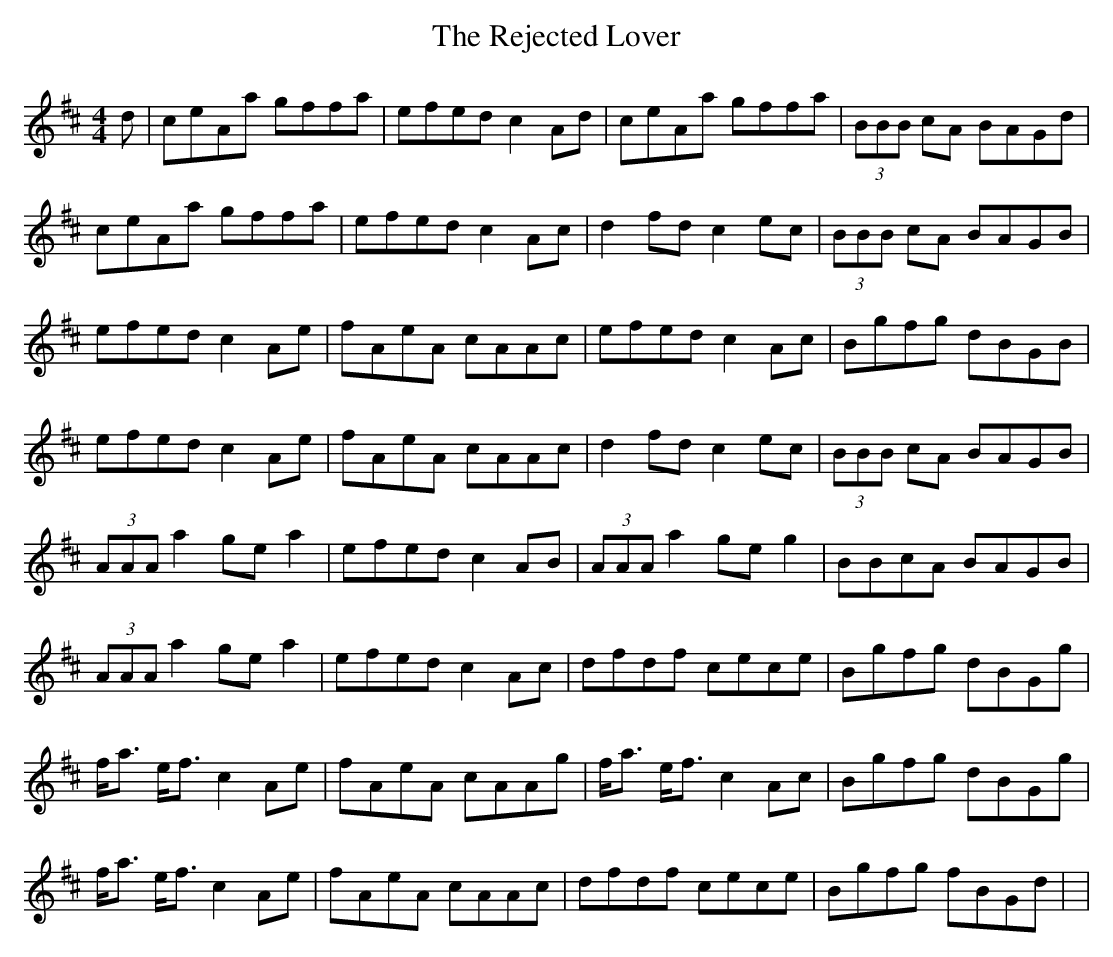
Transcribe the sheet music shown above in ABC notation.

X:1
T:The Rejected Lover
M:4/4
L:1/8
K:D
d|ceAa gffa|efed c2 Ad|ceAa gffa|(3BBB cA BAGd|
ceAa gffa|efed c2 Ac|d2 fd c2 ec|(3BBB cA BAGB|
efed c2 Ae|fAeA cAAc|efed c2 Ac|Bgfg dBGB|
efed c2 Ae|fAeA cAAc|d2 fd c2 ec|(3BBB cA BAGB|
(3AAA a2 ge a2|efed c2 AB|(3AAA a2 ge g2|BBcA BAGB|
(3AAA a2 ge a2|efed c2 Ac|dfdf cece|Bgfg dBGg|
f<a e<f c2 Ae|fAeA cAAg|f<a e<f c2 Ac|Bgfg dBGg|
f<a e<f c2 Ae|fAeA cAAc|dfdf cece|Bgfg fBGd|>|
